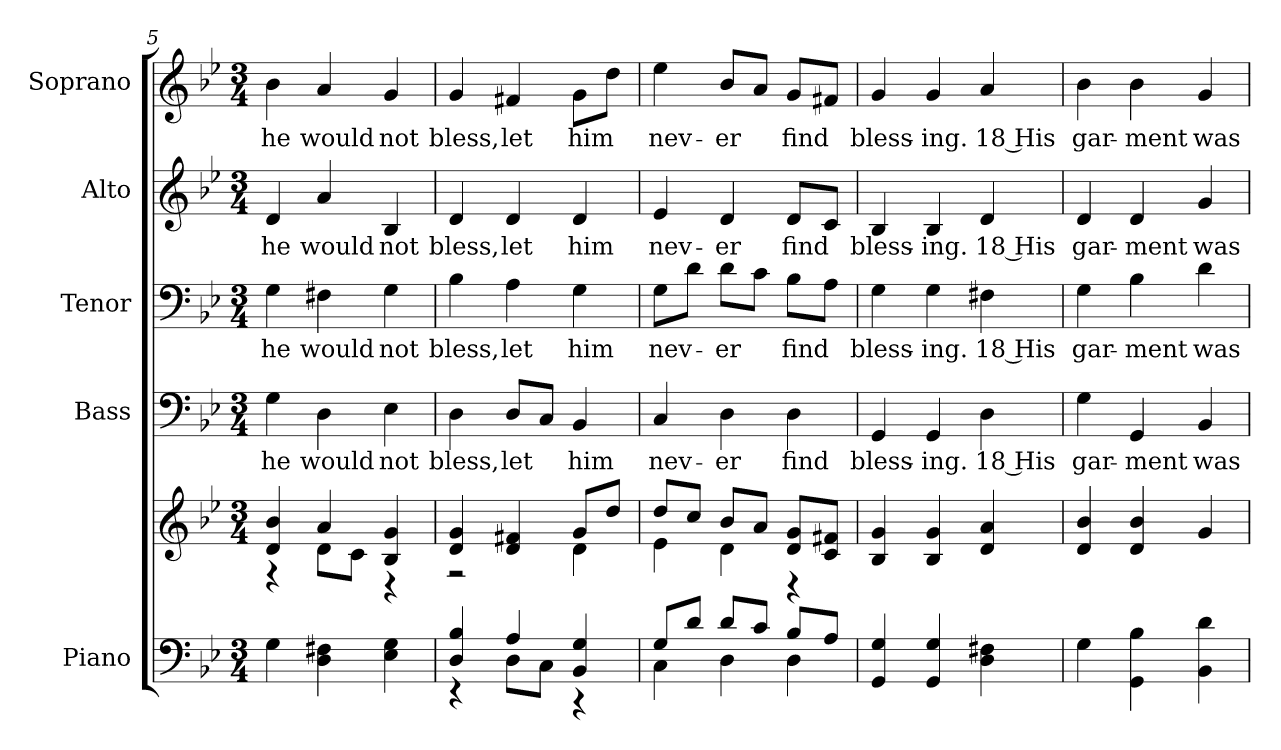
**kern	**kern	**kern	**text	**kern	**text	**kern	**text	**kern	**text
*part5	*part5	*part4	*part4	*part3	*part3	*part2	*part2	*part1	*part1
*staff6	*staff5	*staff4	*staff4	*staff3	*staff3	*staff2	*staff2	*staff1	*staff1
*I"Piano	*	*I"Bass	*	*I"Tenor	*	*I"Alto	*	*I"Soprano	*
*I'Pno.	*	*I'B.	*	*I'T.	*	*I'A.	*	*I'S.	*
!!LO:LB:g=z
*clefF4	*clefG2	*clefF4	*	*clefF4	*	*clefG2	*	*clefG2	*
*k[b-e-]	*k[b-e-]	*k[b-e-]	*	*k[b-e-]	*	*k[b-e-]	*	*k[b-e-]	*
*B-:	*B-:	*B-:	*	*B-:	*	*B-:	*	*B-:	*
*M3/4	*M3/4	*M3/4	*	*M3/4	*	*M3/4	*	*M3/4	*
=5	=5	=5	=5	=5	=5	=5	=5	=5	=5
*	*^	*	*	*	*	*	*	*	*
!	!	!	!	!LO:LY:b:color=#000000	!	!	!	!	!	!
!	!	!	!	!	!	!LO:LY:b:color=#000000	!	!	!	!
!	!	!	!	!	!	!	!	!LO:LY:b:color=#000000	!	!
!	!	!	!	!	!	!	!	!	!	!LO:LY:b:color=#000000
4Gi\	4di/ 4b-i	4r	4Gi\	he	4Gi\	he	4di/	he	4b-i\	he
!	!	!	!	!LO:LY:b:color=#000000	!	!	!	!	!	!
!	!	!	!	!	!	!LO:LY:b:color=#000000	!	!	!	!
!	!	!	!	!	!	!	!	!LO:LY:b:color=#000000	!	!
!	!	!	!	!	!	!	!	!	!	!LO:LY:b:color=#000000
4Di\ 4F#Xi	4ai/	8di\L	4Di\	would	4F#Xi\	would	4ai/	would	4ai/	would
.	.	8ci\J	.	.	.	.	.	.	.	.
!	!	!	!	!LO:LY:b:color=#000000	!	!	!	!	!	!
!	!	!	!	!	!	!LO:LY:b:color=#000000	!	!	!	!
!	!	!	!	!	!	!	!	!LO:LY:b:color=#000000	!	!
!	!	!	!	!	!	!	!	!	!	!LO:LY:b:color=#000000
4E-i\ 4Gi	4B-i/ 4gi	4r	4E-i\	not	4Gi\	not	4B-i/	not	4gi/	not
=6	=6	=6	=6	=6	=6	=6	=6	=6	=6	=6
*^	*	*	*	*	*	*	*	*	*	*
!	!	!	!	!	!LO:LY:b:color=#000000	!	!	!	!	!	!
!	!	!	!	!	!	!	!LO:LY:b:color=#000000	!	!	!	!
!	!	!	!	!	!	!	!	!	!LO:LY:b:color=#000000	!	!
!	!	!	!	!	!	!	!	!	!	!	!LO:LY:b:color=#000000
4Di/ 4B-i	4r	4di/ 4gi	2r	4Di\	bless,	4B-i\	bless,	4di/	bless,	4gi/	bless,
!	!	!	!	!	!LO:LY:b:color=#000000	!	!	!	!	!	!
!	!	!	!	!	!	!	!LO:LY:b:color=#000000	!	!	!	!
!	!	!	!	!	!	!	!	!	!LO:LY:b:color=#000000	!	!
!	!	!	!	!	!	!	!	!	!	!	!LO:LY:b:color=#000000
4Ai/	8Di\L	4di/ 4f#Xi	.	8Di/L	let	4Ai\	let	4di/	let	4f#Xi/	let
.	8Ci\J	.	.	8Ci/J	.	.	.	.	.	.	.
!	!	!	!	!	!LO:LY:b:color=#000000	!	!	!	!	!	!
!	!	!	!	!	!	!	!LO:LY:b:color=#000000	!	!	!	!
!	!	!	!	!	!	!	!	!	!LO:LY:b:color=#000000	!	!
!	!	!	!	!	!	!	!	!	!	!	!LO:LY:b:color=#000000
4BB-i/ 4Gi	4r	8gi/L	4di\	4BB-i/	him	4Gi\	him	4di/	him	8gi\L	him
.	.	8ddi/J	.	.	.	.	.	.	.	8ddi\J	.
=7	=7	=7	=7	=7	=7	=7	=7	=7	=7	=7	=7
!	!	!	!	!	!LO:LY:b:color=#000000	!	!	!	!	!	!
!	!	!	!	!	!	!	!LO:LY:b:color=#000000	!	!	!	!
!	!	!	!	!	!	!	!	!	!LO:LY:b:color=#000000	!	!
!	!	!	!	!	!	!	!	!	!	!	!LO:LY:b:color=#000000
8Gi/L	4Ci\	8ddi/L	4e-i\	4Ci/	nev-	8Gi\L	nev-	4e-i/	nev-	4ee-i\	nev-
8di/J	.	8cci/J	.	.	.	8di\J	.	.	.	.	.
!	!	!	!	!	!LO:LY:b:color=#000000	!	!	!	!	!	!
!	!	!	!	!	!	!	!LO:LY:b:color=#000000	!	!	!	!
!	!	!	!	!	!	!	!	!	!LO:LY:b:color=#000000	!	!
!	!	!	!	!	!	!	!	!	!	!	!LO:LY:b:color=#000000
8di/L	4Di\	8b-i/L	4di\	4Di\	-er	8di\L	-er	4di/	-er	8b-i/L	-er
8ci/J	.	8ai/J	.	.	.	8ci\J	.	.	.	8ai/J	.
!	!	!	!	!	!LO:LY:b:color=#000000	!	!	!	!	!	!
!	!	!	!	!	!	!	!LO:LY:b:color=#000000	!	!	!	!
!	!	!	!	!	!	!	!	!	!LO:LY:b:color=#000000	!	!
!	!	!	!	!	!	!	!	!	!	!	!LO:LY:b:color=#000000
8B-i/L	4Di\	8di/ 8giL	4r	4Di\	find	8B-i\L	find	8di/L	find	8gi/L	find
8Ai/J	.	8ci/ 8f#XiJ	.	.	.	8Ai\J	.	8ci/J	.	8f#Xi/J	.
*v	*v	*	*	*	*	*	*	*	*	*	*
*	*v	*v	*	*	*	*	*	*	*	*
=8	=8	=8	=8	=8	=8	=8	=8	=8	=8
!	!	!	!LO:LY:b:color=#000000	!	!	!	!	!	!
!	!	!	!	!	!LO:LY:b:color=#000000	!	!	!	!
!	!	!	!	!	!	!	!LO:LY:b:color=#000000	!	!
!	!	!	!	!	!	!	!	!	!LO:LY:b:color=#000000
4GGi/ 4Gi	4B-i/ 4gi	4GGi/	bless-	4Gi\	bless-	4B-i/	bless-	4gi/	bless-
!	!	!	!LO:LY:b:color=#000000	!	!	!	!	!	!
!	!	!	!	!	!LO:LY:b:color=#000000	!	!	!	!
!	!	!	!	!	!	!	!LO:LY:b:color=#000000	!	!
!	!	!	!	!	!	!	!	!	!LO:LY:b:color=#000000
4GGi/ 4Gi	4B-i/ 4gi	4GGi/	-ing.	4Gi\	-ing.	4B-i/	-ing.	4gi/	-ing.
!	!	!	!LO:LY:b:color=#000000	!	!	!	!	!	!
!	!	!	!	!	!LO:LY:b:color=#000000	!	!	!	!
!	!	!	!	!	!	!	!LO:LY:b:color=#000000	!	!
!	!	!	!	!	!	!	!	!	!LO:LY:b:color=#000000
4Di\ 4F#Xi	4di/ 4ai	4Di\	18 His	4F#Xi\	18 His	4di/	18 His	4ai/	18 His
!!LO:PB:g=z
=9	=9	=9	=9	=9	=9	=9	=9	=9	=9
!	!	!	!LO:LY:b:color=#000000	!	!	!	!	!	!
!	!	!	!	!	!LO:LY:b:color=#000000	!	!	!	!
!	!	!	!	!	!	!	!LO:LY:b:color=#000000	!	!
!	!	!	!	!	!	!	!	!	!LO:LY:b:color=#000000
4Gi\	4di/ 4b-i	4Gi\	gar-	4Gi\	gar-	4di/	gar-	4b-i\	gar-
!	!	!	!LO:LY:b:color=#000000	!	!	!	!	!	!
!	!	!	!	!	!LO:LY:b:color=#000000	!	!	!	!
!	!	!	!	!	!	!	!LO:LY:b:color=#000000	!	!
!	!	!	!	!	!	!	!	!	!LO:LY:b:color=#000000
4GGi\ 4B-i	4di/ 4b-i	4GGi/	-ment	4B-i\	-ment	4di/	-ment	4b-i\	-ment
!	!	!	!LO:LY:b:color=#000000	!	!	!	!	!	!
!	!	!	!	!	!LO:LY:b:color=#000000	!	!	!	!
!	!	!	!	!	!	!	!LO:LY:b:color=#000000	!	!
!	!	!	!	!	!	!	!	!	!LO:LY:b:color=#000000
4BB-i\ 4di	4gi/	4BB-i/	was	4di\	was	4gi/	was	4gi/	was
=	=	=	=	=	=	=	=	=	=
*-	*-	*-	*-	*-	*-	*-	*-	*-	*-
